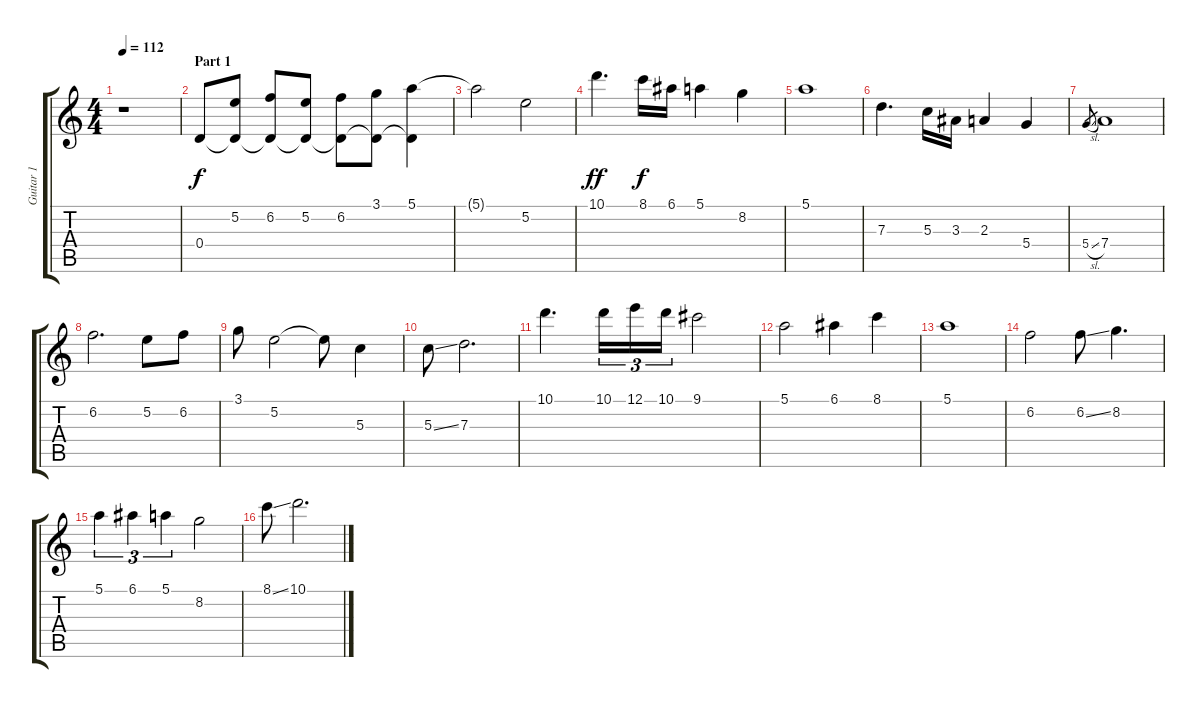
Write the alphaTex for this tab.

\track ("Guitar 1" "Guitar 1") {instrument acousticguitarnylon}
\staff {score tabs}
\tuning (E4 B3 G3 D3 A2 E2) {hide}
\ts (4 4)
\tempo 112
\clef g2
\ks c
r.1{dy f instrument acousticguitarnylon} |
\section ("" "Part 1")
0.4.8 (5.2 0.4{t}).8 (6.2 0.4{t}).8 (5.2 0.4{t}).8 (6.2 0.4{t}).8 (3.1 0.4{t}).8 (5.1 0.4{t}).4 |
5.1{t}.2 5.2.2 |
10.1.4{d dy ff} 8.1.16{dy f} 6.1.16 5.1.4 8.2.4 |
5.1.1 |
7.3.4{d} 5.3.16 3.3.16 2.3.4 5.4.4 |
5.4{sl}.8{gr} 7.4.1 |
6.2.2{d} 5.2.8 6.2.8 |
3.1.8 5.2.2 5.2{t}.8 5.3.4 |
5.3{ss}.8 7.3.2{d} |
10.1.4{d} 10.1.16{tu (3 2)} 12.1.16{tu (3 2)} 10.1.16{tu (3 2)} 9.1.2 |
5.1.2 6.1.4 8.1.4 |
5.1.1 |
6.2.2 6.2{ss}.8 8.2.4{d} |
5.1.4{tu (3 2)} 6.1.4{tu (3 2)} 5.1.4{tu (3 2)} 8.2.2 |
8.1{ss}.8 10.1.2{d}
